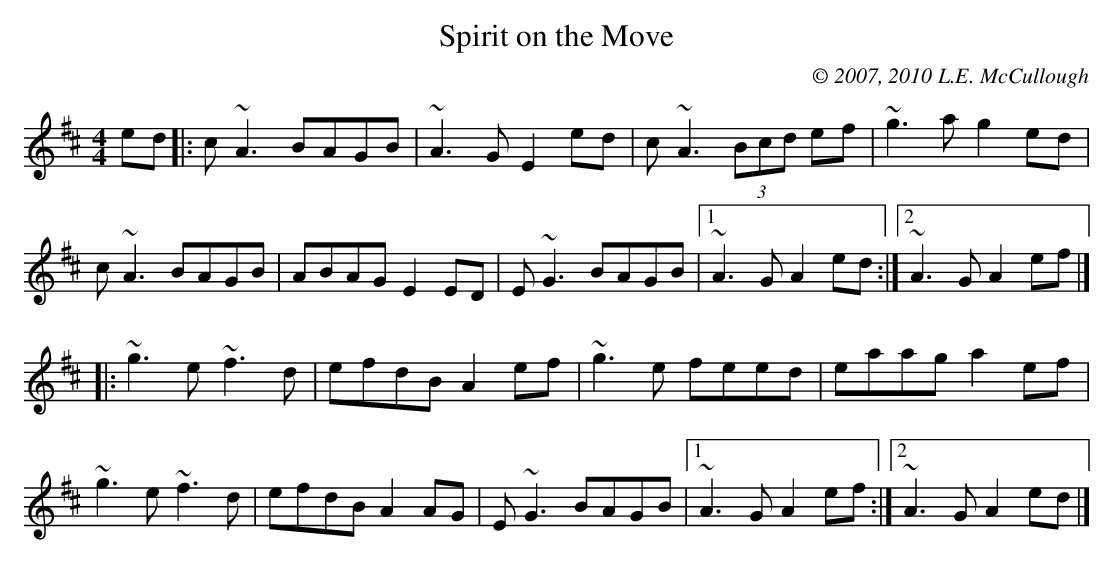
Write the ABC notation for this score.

X:1
T:Spirit on the Move
C:© 2007, 2010 L.E. McCullough
M:4/4
L:1/8
K:Amix
ed |: c~A3 BAGB | ~A3G E2ed | c~A3 (3Bcd ef | ~g3a g2ed |
c~A3 BAGB | ABAG E2ED | E~G3 BAGB |1 ~A3G A2ed:|2 ~A3G A2ef|]
|: ~g3e ~f3d | efdB A2ef | ~g3e feed | eaag  a2ef |
~g3e ~f3d | efdB A2AG | E~G3 BAGB |1 ~A3G A2ef:|2 ~A3G A2ed|]
